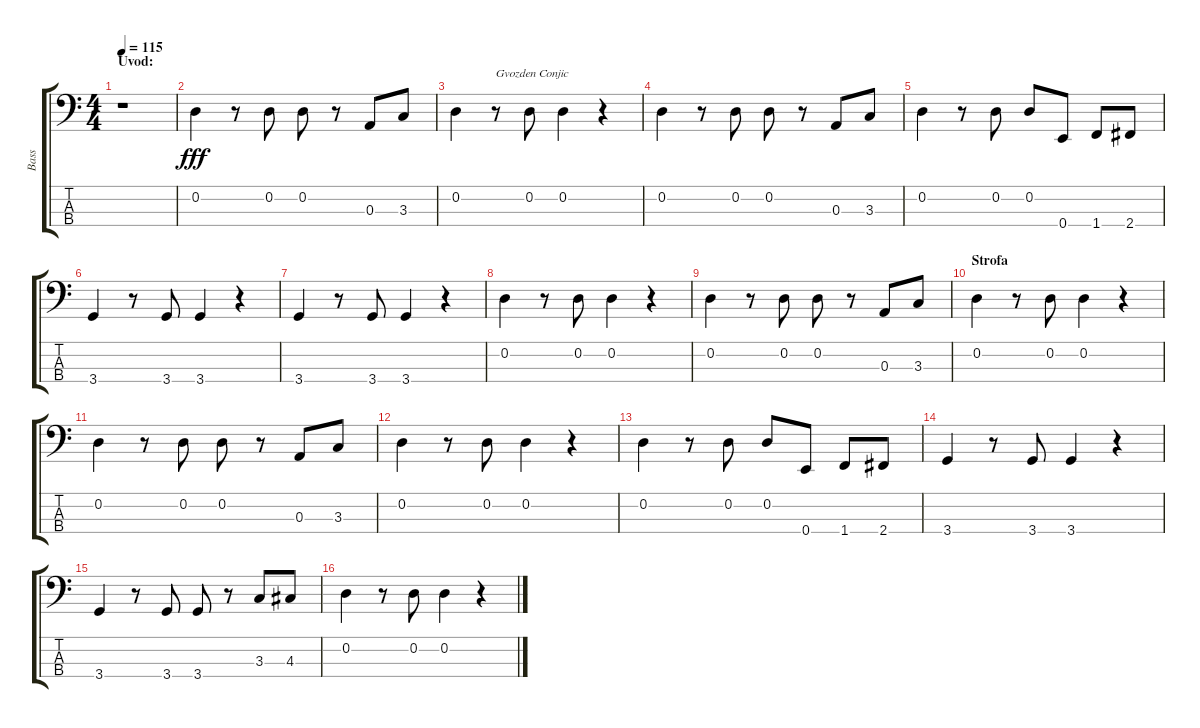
\track ("Bass" "Bass") {instrument electricbassfinger}
\staff {score tabs}
\tuning (G2 D2 A1 E1) {hide}
\ts (4 4)
\section ("" "Uvod:")
\tempo 115
\clef f4
\ks c
r.1{dy fff instrument electricbassfinger} |
0.2.4 r.8 0.2.8 0.2.8 r.8 0.3.8 3.3.8 |
0.2.4 r.8{txt "Gvozden Conjic"} 0.2.8 0.2.4 r.4 |
0.2.4 r.8 0.2.8 0.2.8 r.8 0.3.8 3.3.8 |
0.2.4 r.8 0.2.8 0.2.8 0.4.8 1.4.8 2.4.8 |
3.4.4 r.8 3.4.8 3.4.4 r.4 |
3.4.4 r.8 3.4.8 3.4.4 r.4 |
0.2.4 r.8 0.2.8 0.2.4 r.4 |
0.2.4 r.8 0.2.8 0.2.8 r.8 0.3.8 3.3.8 |
\section ("" "Strofa")
0.2.4 r.8 0.2.8 0.2.4 r.4 |
0.2.4 r.8 0.2.8 0.2.8 r.8 0.3.8 3.3.8 |
0.2.4 r.8 0.2.8 0.2.4 r.4 |
0.2.4 r.8 0.2.8 0.2.8 0.4.8 1.4.8 2.4.8 |
3.4.4 r.8 3.4.8 3.4.4 r.4 |
3.4.4 r.8 3.4.8 3.4.8 r.8 3.3.8 4.3.8 |
0.2.4 r.8 0.2.8 0.2.4 r.4
